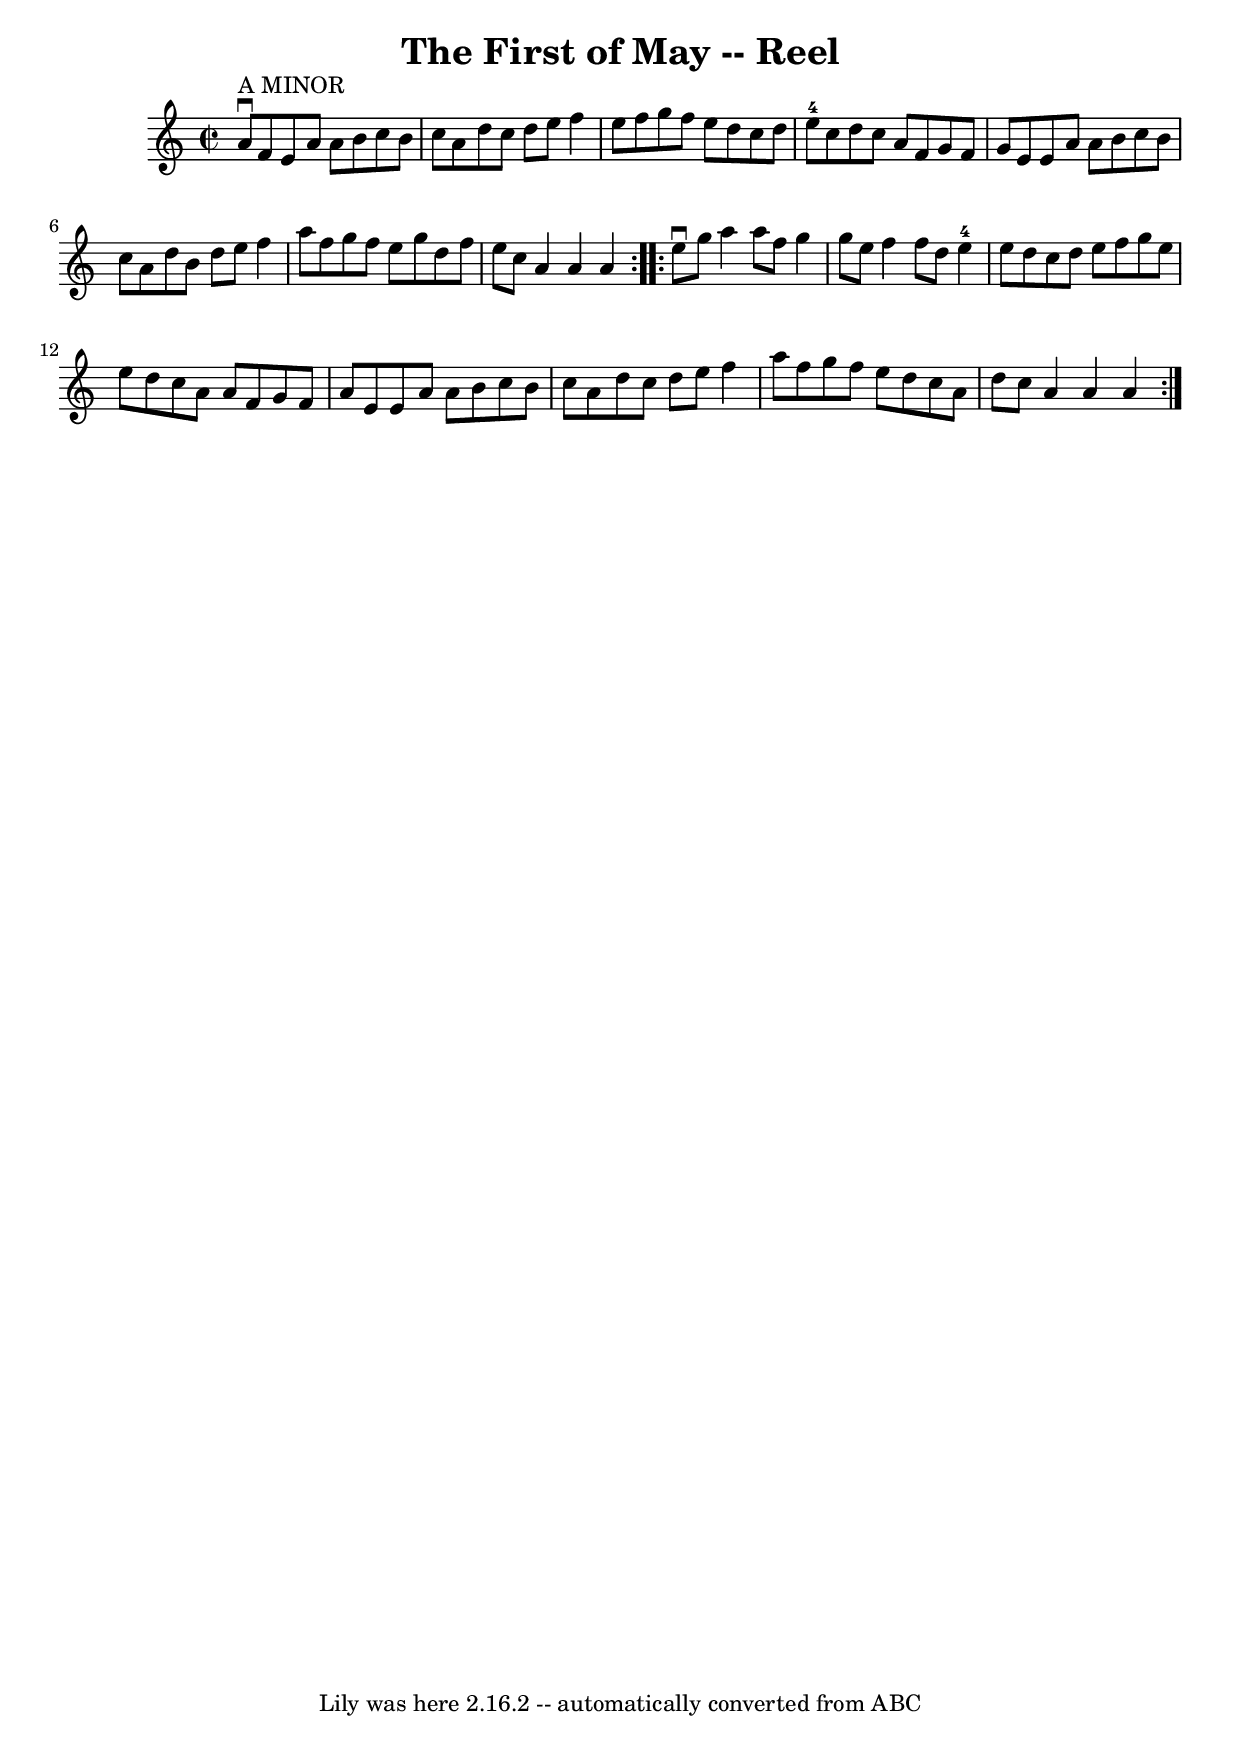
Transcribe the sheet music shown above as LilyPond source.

\version "2.16.2"
\include "Mammoth.ily"
\header {
  %% book = "Ryan's Mammoth Collection"
  crossRefNumber = "1"
  footnotes = "\\\\372"
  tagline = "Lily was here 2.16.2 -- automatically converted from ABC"
  title = "The First of May -- Reel"

}
voicedefault =  {



  \repeat volta 2 {

    \override Staff.TimeSignature #'style = #'C
    \time 2/2 
    \key a \minor     a'8^"A MINOR"^\downbow f'8   |
    e'8         a'8 a'8 b'8 c''8 b'8 c''8 a'8     |
    d''8 c''8         d''8 e''8 f''4 e''8 f''8     |
    g''8 f''8 e''8 d''8      c''8 d''8 e''8-4 c''8     |
    d''8 c''8 a'8 f'8         g'8 f'8 g'8 e'8     |
    e'8 a'8 a'8 b'8 c''8         b'8 c''8 a'8     |
    d''8 b'8 d''8 e''8 f''4 a''8         f''8     |
    g''8 f''8 e''8 g''8 d''8 f''8 e''8 c''8  |
    a'4 a'4 a'4  
  }     
  \repeat volta 2 {
    e''8^\downbow        g''8   |
    a''4 a''8 f''8 g''4 g''8 e''8    |
         f''4 f''8 d''8 e''4-4 e''8 d''8     |
    c''8 d''8        e''8 f''8 g''8 e''8 e''8 d''8     |
    c''8 a'8 a'8       f'8 g'8 f'8 a'8 e'8     |
    e'8 a'8 a'8 b'8         c''8 b'8 c''8 a'8     |
    d''8 c''8 d''8 e''8 f''4        a''8 f''8     |
    g''8 f''8 e''8 d''8 c''8 a'8 d''8      c''8     |
    a'4 a'4 a'4    
  }   

}

\score{
  <<

    \context Staff="default"
    {
      \voicedefault 
      
    }

  >>
  \layout {
    
  }
  \midi {
  }

}
